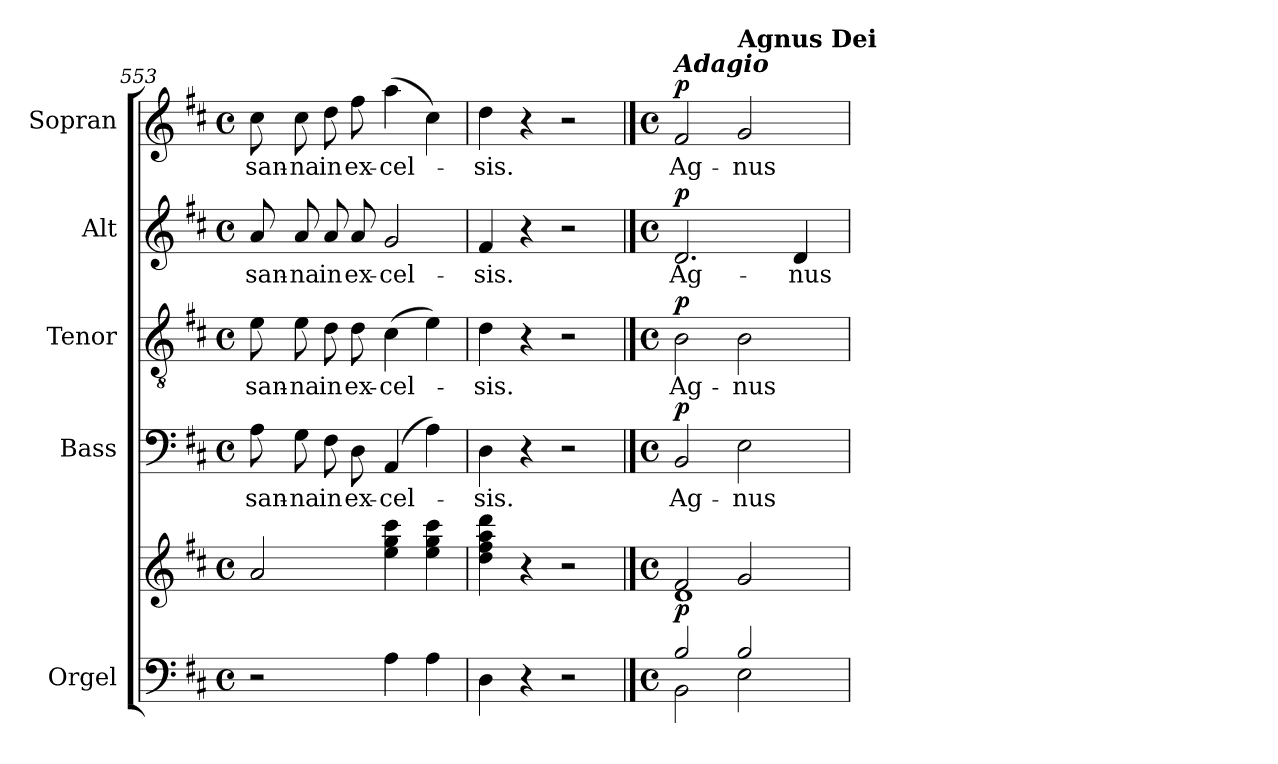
**kern	**kern	**dynam	**kern	**text	**dynam	**kern	**text	**dynam	**kern	**text	**dynam	**kern	**text	**dynam
*part5	*part5	*part5	*part4	*part4	*part4	*part3	*part3	*part3	*part2	*part2	*part2	*part1	*part1	*part1
*staff6	*staff5	*staff5/6	*staff4	*staff4	*staff4	*staff3	*staff3	*staff3	*staff2	*staff2	*staff2	*staff1	*staff1	*staff1
*I"Orgel	*	*	*I"Bass	*	*	*I"Tenor	*	*	*I"Alt	*	*	*I"Sopran	*	*
*I'Org.	*	*	*I'B	*	*	*I'T	*	*	*I'A	*	*	*I'S	*	*
*clefF4	*clefG2	*	*clefF4	*	*	*clefGv2	*	*	*clefG2	*	*	*clefG2	*	*
*k[f#c#]	*k[f#c#]	*	*k[f#c#]	*	*	*k[f#c#]	*	*	*k[f#c#]	*	*	*k[f#c#]	*	*
*D:	*D:	*	*D:	*	*	*D:	*	*	*D:	*	*	*D:	*	*
*M4/4	*M4/4	*	*M4/4	*	*	*M4/4	*	*	*M4/4	*	*	*M4/4	*	*
*met(c)	*met(c)	*	*met(c)	*	*	*met(c)	*	*	*met(c)	*	*	*met(c)	*	*
=553	=553	=553	=553	=553	=553	=553	=553	=553	=553	=553	=553	=553	=553	=553
!	!	!	!	!LO:LY:b	!	!	!LO:LY:b	!	!	!LO:LY:b	!	!	!LO:LY:b	!
2r	2a/	.	8A\	-san-	.	8e\	-san-	.	8a/	-san-	.	8cc#\	-san-	.
!	!	!	!	!LO:LY:b	!	!	!LO:LY:b	!	!	!LO:LY:b	!	!	!LO:LY:b	!
.	.	.	8G\	-na	.	8e\	-na	.	8a/	-na	.	8cc#\	-na	.
!	!	!	!	!LO:LY:b	!	!	!LO:LY:b	!	!	!LO:LY:b	!	!	!LO:LY:b	!
.	.	.	8F#\	in	.	8d\	in	.	8a/	in	.	8dd\	in	.
!	!	!	!	!LO:LY:b	!	!	!LO:LY:b	!	!	!LO:LY:b	!	!	!LO:LY:b	!
.	.	.	8D\	ex-	.	8d\	ex-	.	8a/	ex-	.	8ff#\	ex-	.
!	!	!	!	!LO:LY:b	!	!	!LO:LY:b	!	!	!LO:LY:b	!	!	!LO:LY:b	!
4A\	4ee\ 4gg\ 4ccc#\	.	(4AA/	-cel-	.	(>4c#\	-cel-	.	2g/	-cel-	.	(>4aa\	-cel-	.
4A\	4ee\ 4gg\ 4ccc#\	.	4A\)	.	.	4e\)	.	.	.	.	.	4cc#\)	.	.
=554	=554	=554	=554	=554	=554	=554	=554	=554	=554	=554	=554	=554	=554	=554
!	!	!	!	!LO:LY:b	!	!	!LO:LY:b	!	!	!LO:LY:b	!	!	!LO:LY:b	!
4D\	4dd\ 4ff#\ 4aa\ 4ddd\	.	4D\	-sis.	.	4d\	-sis.	.	4f#/	-sis.	.	4dd\	-sis.	.
4r	4r	.	4r	.	.	4r	.	.	4r	.	.	4r	.	.
2r	2r	.	2r	.	.	2r	.	.	2r	.	.	2r	.	.
!!LO:PB:g=z
==555	==555	==555	==555	==555	==555	==555	==555	==555	==555	==555	==555	==555	==555	==555
*M4/4	*M4/4	*	*M4/4	*	*	*M4/4	*	*	*M4/4	*	*	*M4/4	*	*
*met(c)	*met(c)	*	*met(c)	*	*	*met(c)	*	*	*met(c)	*	*	*met(c)	*	*
*^	*^	*	*	*	*	*	*	*	*	*	*	*	*	*
!	!	!	!	!	!	!	!	!	!	!	!	!	!	!LO:TX:a:Bi:t=Adagio	!	!
!	!	!	!	!LO:DY:b	!	!LO:LY:b	!LO:DY:a	!	!LO:LY:b	!LO:DY:a	!	!LO:LY:b	!LO:DY:a	!	!LO:LY:b	!LO:DY:a
2B!/	2BB!\	2f#!/	1d!	p	2BB/	Ag-	p	2B\	Ag-	p	2.d/	Ag-	p	2f#/	Ag-	p
!	!	!	!	!	!	!	!	!	!	!	!	!	!	!LO:TX:a:B:t=Agnus Dei	!	!
!	!	!	!	!	!	!LO:LY:b	!	!	!LO:LY:b	!	!	!	!	!	!LO:LY:b	!
2B!/	2E!\	2g!/	.	.	2E\	-nus	.	2B\	-nus	.	.	.	.	2g/	-nus	.
!	!	!	!	!	!	!	!	!	!	!	!	!LO:LY:b	!	!	!	!
.	.	.	.	.	.	.	.	.	.	.	4d/	-nus	.	.	.	.
*v	*v	*	*	*	*	*	*	*	*	*	*	*	*	*	*	*
*	*v	*v	*	*	*	*	*	*	*	*	*	*	*	*	*
=	=	=	=	=	=	=	=	=	=	=	=	=	=	=
*-	*-	*-	*-	*-	*-	*-	*-	*-	*-	*-	*-	*-	*-	*-
